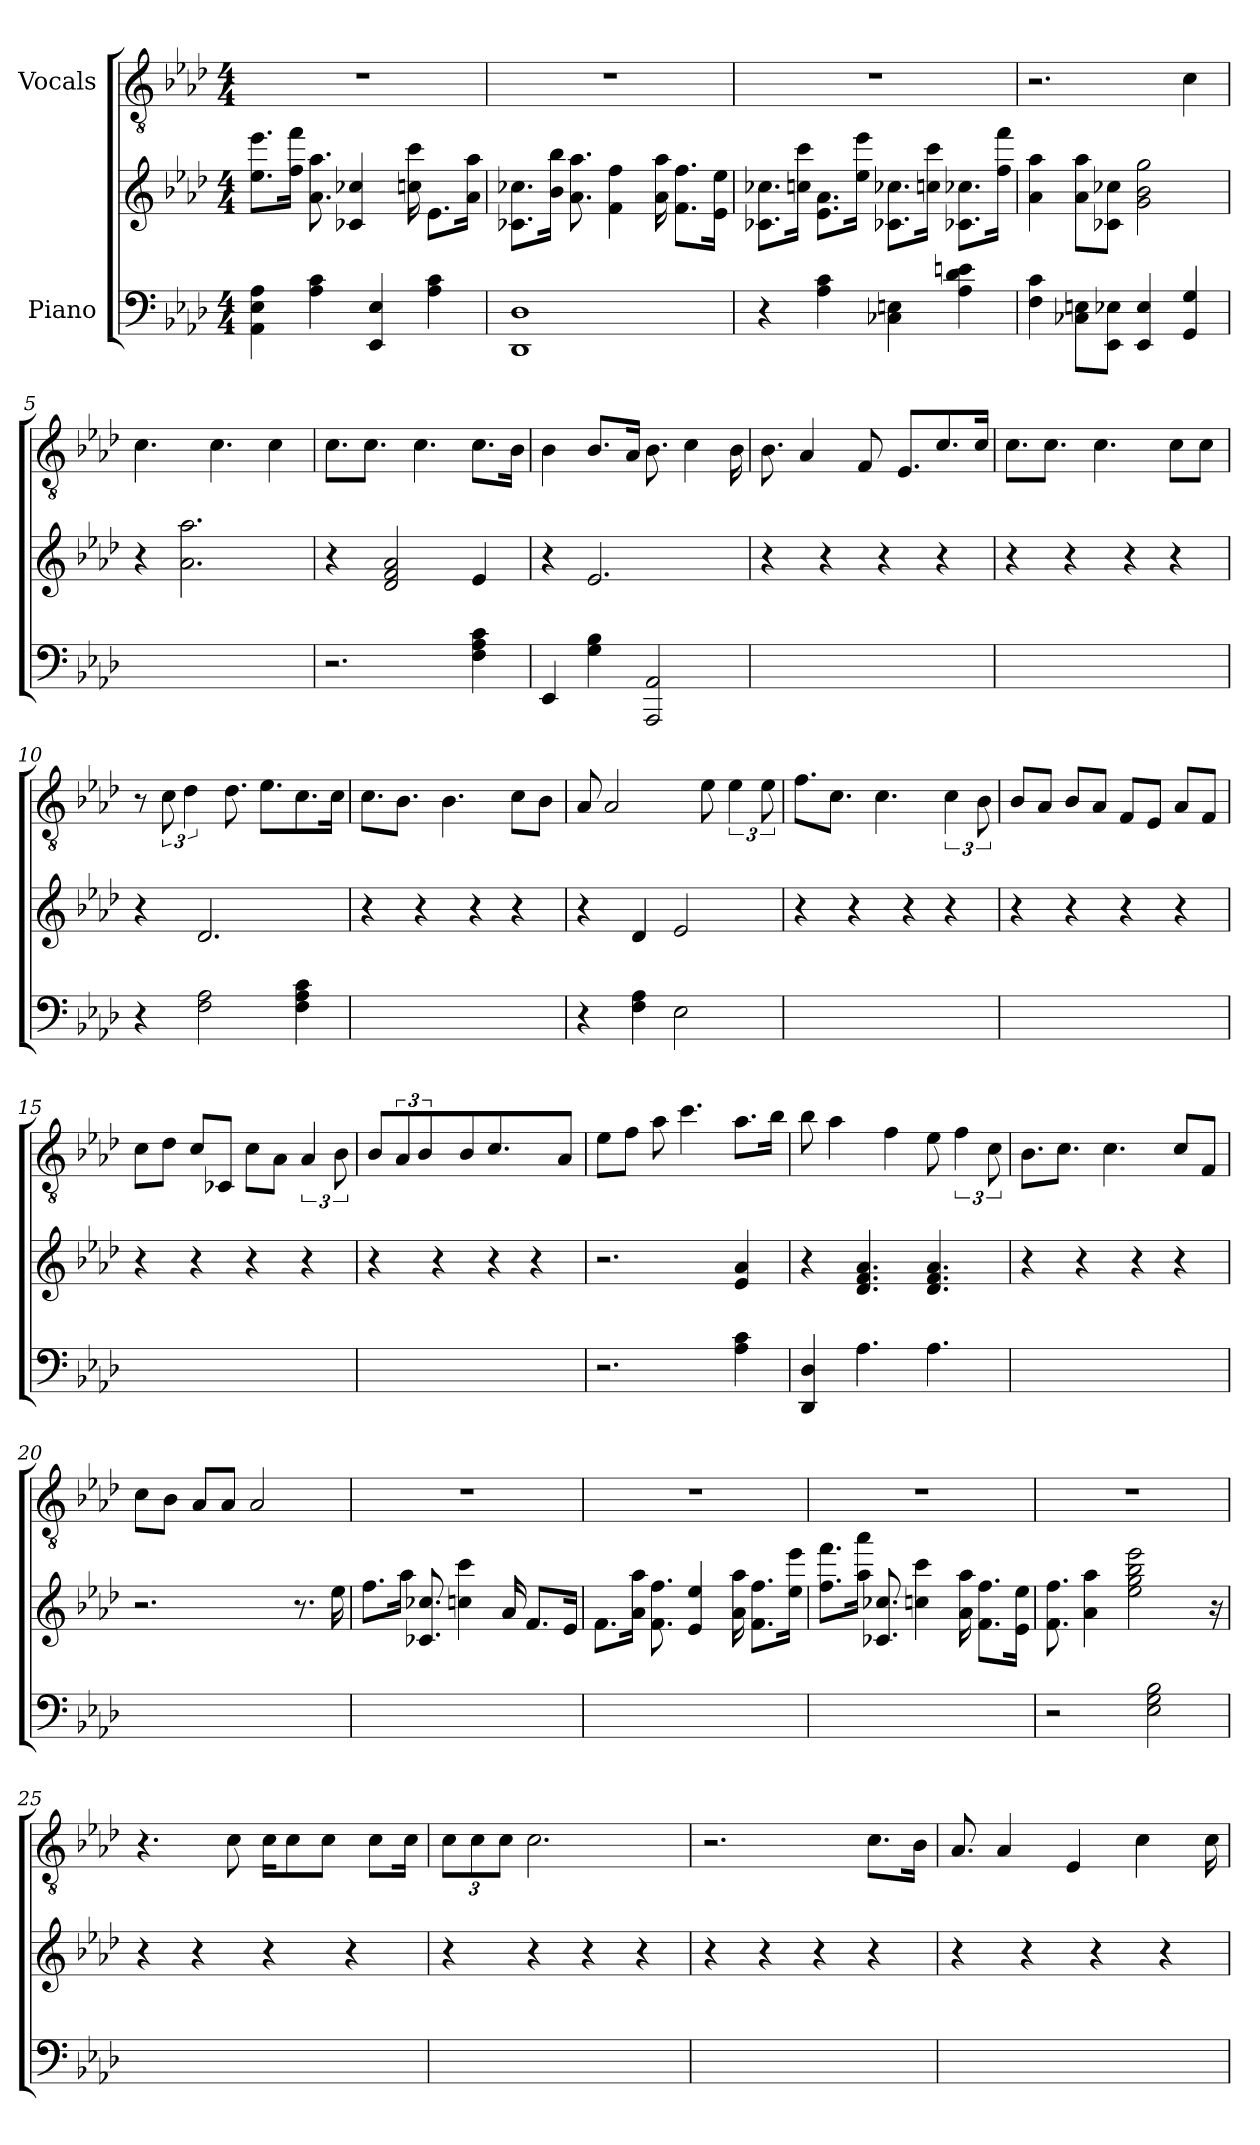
**kern	**kern	**kern
*part2	*part2	*part1
*staff3	*staff2	*staff1
*I"Piano	*	*I"Vocals
*clefF4	*clefG2	*clefGv2
*k[b-e-a-d-]	*k[b-e-a-d-]	*k[b-e-a-d-]
*A-:	*A-:	*A-:
*M4/4	*M4/4	*M4/4
*MM128	*MM128	*MM128
=1	=1	=1
4AA- 4E- 4A-	8.ee-\ 8.eee-\L	1r
.	16ff\ 16fff\Jk	.
4A- 4c	8.a- 8.aa-	.
.	4c-X 4cc-X	.
4EE- 4E-	.	.
.	16cc 16ccc	.
4A- 4c	8.e-\L	.
.	16a-\ 16aa-\Jk	.
=2	=2	=2
1DD- 1D-	8.c-X\ 8.cc-X\L	1r
.	16b-\ 16bb-\Jk	.
.	8.a- 8.aa-	.
.	4f 4ff	.
.	16a- 16aa-	.
.	8.f\ 8.ff\L	.
.	16e-\ 16ee-\Jk	.
=3	=3	=3
4r	8.c-X\ 8.cc-X\L	1r
.	16cc\ 16ccc\Jk	.
4A- 4c	8.e-\ 8.a-\L	.
.	16ee-\ 16eee-\Jk	.
4E 4C-X	8.c-X\ 8.cc-X\L	.
.	16cc\ 16ccc\Jk	.
4A- 4d- 4e	8.c-X\ 8.cc-X\L	.
.	16ff\ 16fff\Jk	.
=4	=4	=4
4F 4c	4a- 4aa-	2.r
8E\ 8C-X\L	8a-\ 8aa-\L	.
8EE-\ 8E-\J	8c-X\ 8cc-X\J	.
4EE- 4E-	2g 2b- 2gg	.
4GG 4G	.	4c
=5	=5	=5
1ryy	4r	4.c
.	2.a- 2.aa-	.
.	.	4.c
.	.	4c
=6	=6	=6
2.r	4r	8.c\L
.	.	8.c\J
.	2d- 2f 2a-	.
.	.	4.c
4F 4A- 4c	4e-	8.c\L
.	.	16B-\Jk
=7	=7	=7
4EE-	4r	4B-
4G 4B-	2.e-	8.B-/L
.	.	16A-/Jk
2AAA- 2AA-	.	8.B-
.	.	4c
.	.	16B-
=8	=8	=8
1ryy	4r	8.B-
.	.	4A-
.	4r	.
.	.	8F
.	4r	.
.	.	8.E-/L
.	4r	8.c/
.	.	16c/Jk
=9	=9	=9
1ryy	4r	8.c\L
.	.	8.c\J
.	4r	.
.	.	4.c
.	4r	.
.	4r	8c\L
.	.	8c\J
=10	=10	=10
4r	4r	8r
.	.	12c
.	.	6d-
2F 2A-	2.d-	.
.	.	8.d-
.	.	8.e-\L
4F 4A- 4c	.	8.c\
.	.	16c\Jk
=11	=11	=11
1ryy	4r	8.c\L
.	.	8.B-\J
.	4r	.
.	.	4.B-
.	4r	.
.	4r	8c\L
.	.	8B-\J
=12	=12	=12
4r	4r	8A-
.	.	2A-
4F 4A-	4d-	.
2E-	2e-	.
.	.	8e-
.	.	6e-
.	.	12e-
=13	=13	=13
1ryy	4r	8.f\L
.	.	8.c\J
.	4r	.
.	.	4.c
.	4r	.
.	4r	6c
.	.	12B-
=14	=14	=14
1ryy	4r	8B-/L
.	.	8A-/J
.	4r	8B-/L
.	.	8A-/J
.	4r	8F/L
.	.	8E-/J
.	4r	8A-/L
.	.	8F/J
=15	=15	=15
1ryy	4r	8c\L
.	.	8d-\J
.	4r	8c/L
.	.	8C-X/J
.	4r	8c\L
.	.	8A-\J
.	4r	6A-
.	.	12B-
=16	=16	=16
1ryy	4r	8B-/L
.	.	12A-/J
.	.	6B-
.	4r	.
.	.	8B-
.	4r	4.c
.	4r	.
.	.	8A-
=17	=17	=17
2.r	2.r	8e-\L
.	.	8f\J
.	.	8a-
.	.	4.cc
4A- 4c	4e- 4a-	8.a-\L
.	.	16b-\Jk
=18	=18	=18
4DD- 4D-	4r	8b-
.	.	4a-
4.A-	4.d- 4.f 4.a-	.
.	.	4f
4.A-	4.d- 4.f 4.a-	8e-
.	.	6f
.	.	12c
=19	=19	=19
1ryy	4r	8.B-\L
.	.	8.c\J
.	4r	.
.	.	4.c
.	4r	.
.	4r	8c/L
.	.	8F/J
=20	=20	=20
1ryy	2.r	8c\L
.	.	8B-\J
.	.	8A-/L
.	.	8A-/J
.	.	2A-
.	8.r	.
.	16ee-	.
=21	=21	=21
1ryy	8.ff\L	1r
.	16aa-\Jk	.
.	8.c-X 8.cc-X	.
.	4cc 4ccc	.
.	16a-	.
.	8.f/L	.
.	16e-/Jk	.
=22	=22	=22
1ryy	8.f\L	1r
.	16a-\ 16aa-\Jk	.
.	8.f 8.ff	.
.	4e- 4ee-	.
.	16a- 16aa-	.
.	8.f\ 8.ff\L	.
.	16ee-\ 16eee-\Jk	.
=23	=23	=23
1ryy	8.ff\ 8.fff\L	1r
.	16aa-\ 16aaa-\Jk	.
.	8.c-X 8.cc-X	.
.	4cc 4ccc	.
.	16a- 16aa-	.
.	8.f\ 8.ff\L	.
.	16e-\ 16ee-\Jk	.
=24	=24	=24
2r	8.f 8.ff	1r
.	4a- 4aa-	.
.	2ee- 2gg 2bb- 2eee-	.
2E- 2G 2B-	.	.
.	16r	.
=25	=25	=25
1ryy	4r	4.r
.	4r	.
.	.	8c
.	4r	16c\KL
.	.	8c\
.	.	8c\J
.	4r	.
.	.	8c\L
.	.	16c\Jk
=26	=26	=26
1ryy	4r	12c\L
.	.	12c\
.	.	12c\J
.	4r	2.c
.	4r	.
.	4r	.
=27	=27	=27
1ryy	4r	2.r
.	4r	.
.	4r	.
.	4r	8.c\L
.	.	16B-\Jk
=28	=28	=28
1ryy	4r	8.A-
.	.	4A-
.	4r	.
.	.	4E-
.	4r	.
.	.	4c
.	4r	.
.	.	16c
=	=	=
*-	*-	*-
